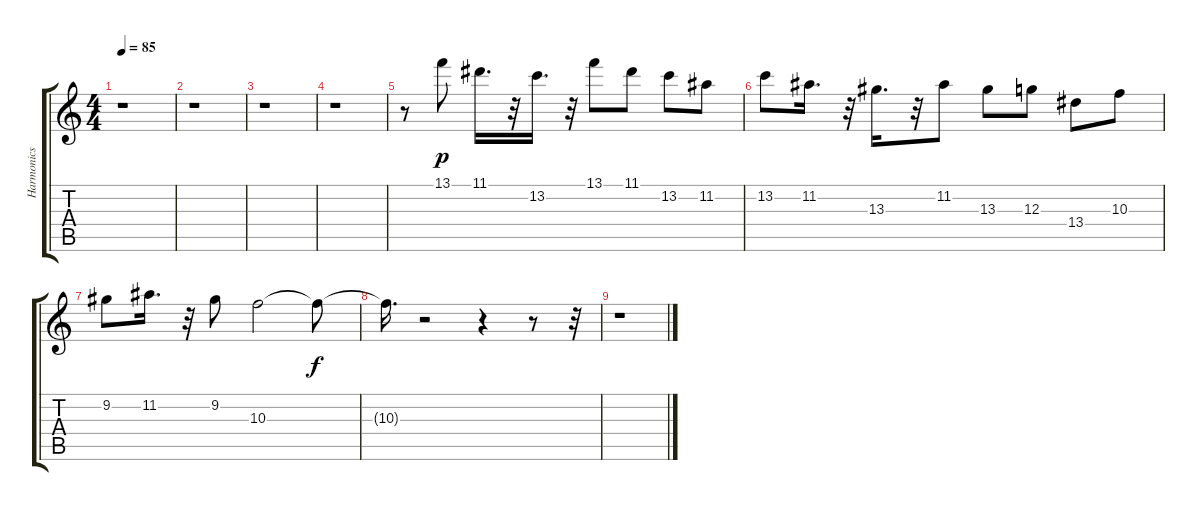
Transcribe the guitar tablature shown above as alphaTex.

\track ("Harmonics" "Harmonics") {instrument guitarharmonics}
\staff {score tabs}
\tuning (E4 B3 G3 D3 A2 E2) {hide}
\ts (4 4)
\tempo 85
\clef g2
\ks c
r.1{dy p} |
r.1 |
r.1 |
r.1 |
r.8 13.1.8 11.1.16{d} r.32 13.2.16{d} r.32 13.1.8 11.1.8 13.2.8 11.2.8 |
13.2.8 11.2.16{d} r.32 13.3.16{d} r.32 11.2.8 13.3.8 12.3.8 13.4.8 10.3.8 |
9.2.8 11.2.16{d} r.32 9.2.8 10.3.2 10.3{t}.8{dy f} |
10.3{t}.16{d} r.2 r.4 r.8 r.32 |
r.1
